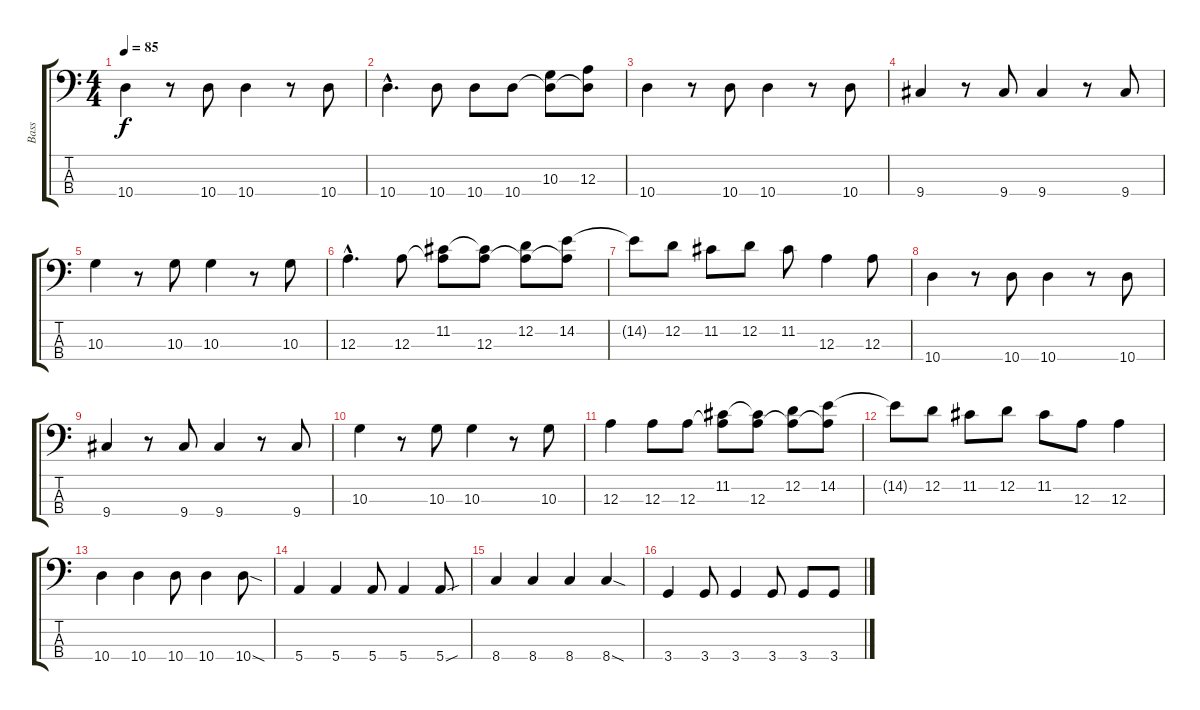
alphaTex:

\track ("Bass" "Bass") {instrument electricbassfinger}
\staff {score tabs}
\tuning (G2 D2 A1 E1) {hide}
\ts (4 4)
\tempo 85
\clef f4
\ks c
10.4.4{dy f} r.8 10.4.8 10.4.4 r.8 10.4.8 |
10.4{hac}.4{d} 10.4.8 10.4.8 10.4.8 (10.3 10.4{t}).8 (12.3 10.4{t}).8 |
10.4.4 r.8 10.4.8 10.4.4 r.8 10.4.8 |
9.4.4 r.8 9.4.8 9.4.4 r.8 9.4.8 |
10.3.4 r.8 10.3.8 10.3.4 r.8 10.3.8 |
12.3{hac}.4{d} 12.3.8 (11.2 12.3{t}).8 (11.2{t} 12.3).8 (12.2 12.3{t}).8 (14.2 12.3{t}).8 |
14.2{t}.8 12.2.8 11.2.8 12.2.8 11.2.8 12.3.4 12.3.8 |
10.4.4 r.8 10.4.8 10.4.4 r.8 10.4.8 |
9.4.4 r.8 9.4.8 9.4.4 r.8 9.4.8 |
10.3.4 r.8 10.3.8 10.3.4 r.8 10.3.8 |
12.3.4 12.3.8 12.3.8 (11.2 12.3{t}).8 (11.2{t} 12.3).8 (12.2 12.3{t}).8 (14.2 12.3{t}).8 |
14.2{t}.8 12.2.8 11.2.8 12.2.8 11.2.8 12.3.8 12.3.4 |
10.4.4 10.4.4 10.4.8 10.4.4 10.4{sod}.8 |
5.4.4 5.4.4 5.4.8 5.4.4 5.4{sou}.8 |
8.4.4 8.4.4 8.4.4 8.4{sod}.4 |
3.4.4 3.4.8 3.4.4 3.4.8 3.4.8 3.4.8
